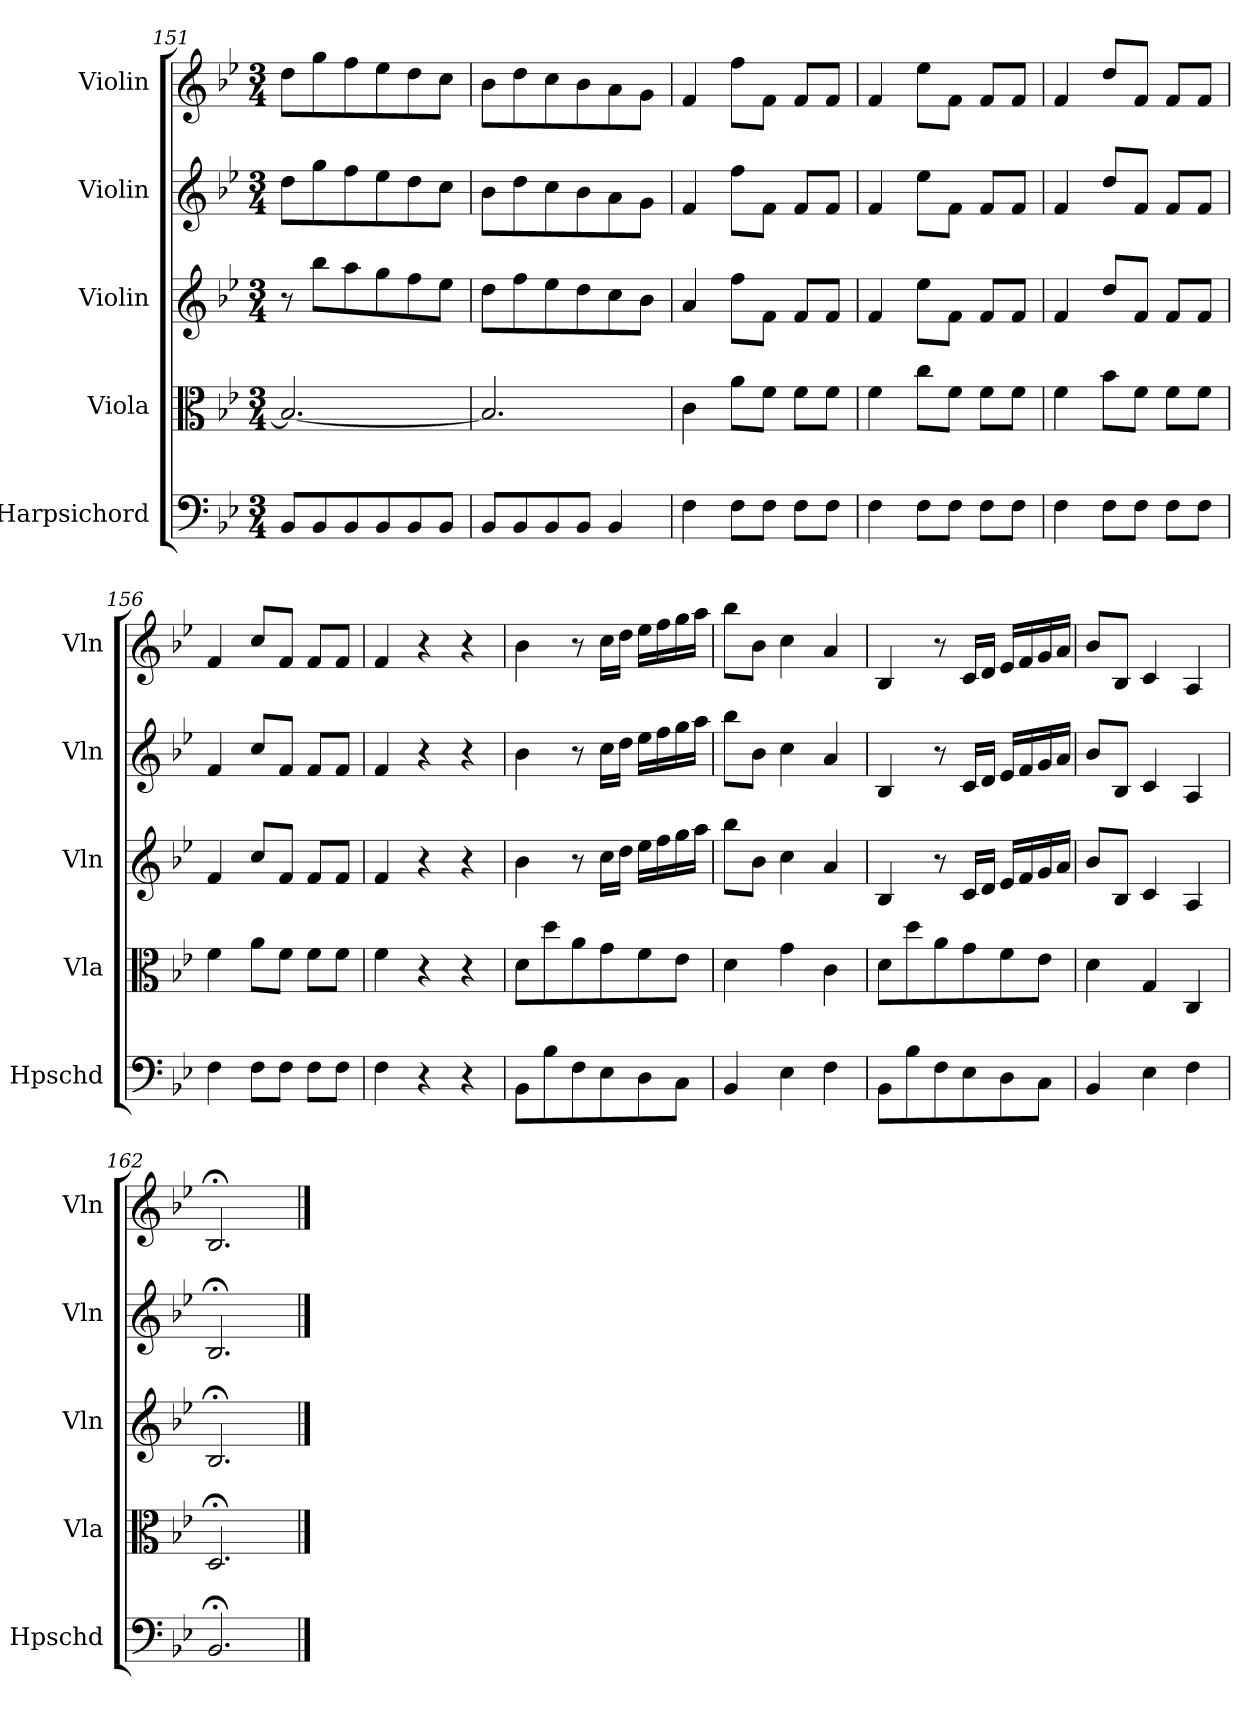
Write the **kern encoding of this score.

**kern	**kern	**kern	**kern	**kern
*part5	*part4	*part3	*part2	*part1
*staff5	*staff4	*staff3	*staff2	*staff1
*I"Harpsichord	*I"Viola	*I"Violin	*I"Violin	*I"Violin
*I'Hpschd	*I'Vla	*I'Vln	*I'Vln	*I'Vln
*clefF4	*clefC3	*clefG2	*clefG2	*clefG2
*k[b-e-]	*k[b-e-]	*k[b-e-]	*k[b-e-]	*k[b-e-]
*B-:	*B-:	*B-:	*B-:	*B-:
*M3/4	*M3/4	*M3/4	*M3/4	*M3/4
=151	=151	=151	=151	=151
8BB-/L	2.B-/_	8r	8dd\L	8dd\L
8BB-/	.	8bb-\L	8gg\	8gg\
8BB-/	.	8aa\	8ff\	8ff\
8BB-/	.	8gg\	8ee-\	8ee-\
8BB-/	.	8ff\	8dd\	8dd\
8BB-/J	.	8ee-\J	8cc\J	8cc\J
=152	=152	=152	=152	=152
8BB-/L	2.B-/]	8dd\L	8b-\L	8b-\L
8BB-/	.	8ff\	8dd\	8dd\
8BB-/	.	8ee-\	8cc\	8cc\
8BB-/J	.	8dd\	8b-\	8b-\
4BB-/	.	8cc\	8a\	8a\
.	.	8b-\J	8g\J	8g\J
=153	=153	=153	=153	=153
4F\	4c\	4a/	4f/	4f/
8F\L	8a\L	8ff\L	8ff\L	8ff\L
8F\J	8f\J	8f\J	8f\J	8f\J
8F\L	8f\L	8f/L	8f/L	8f/L
8F\J	8f\J	8f/J	8f/J	8f/J
=154	=154	=154	=154	=154
4F\	4f\	4f/	4f/	4f/
8F\L	8cc\L	8ee-\L	8ee-\L	8ee-\L
8F\J	8f\J	8f\J	8f\J	8f\J
8F\L	8f\L	8f/L	8f/L	8f/L
8F\J	8f\J	8f/J	8f/J	8f/J
=155	=155	=155	=155	=155
4F\	4f\	4f/	4f/	4f/
8F\L	8b-\L	8dd/L	8dd/L	8dd/L
8F\J	8f\J	8f/J	8f/J	8f/J
8F\L	8f\L	8f/L	8f/L	8f/L
8F\J	8f\J	8f/J	8f/J	8f/J
=156	=156	=156	=156	=156
4F\	4f\	4f/	4f/	4f/
8F\L	8a\L	8cc/L	8cc/L	8cc/L
8F\J	8f\J	8f/J	8f/J	8f/J
8F\L	8f\L	8f/L	8f/L	8f/L
8F\J	8f\J	8f/J	8f/J	8f/J
=157	=157	=157	=157	=157
4F\	4f\	4f/	4f/	4f/
4r	4r	4r	4r	4r
4r	4r	4r	4r	4r
=158	=158	=158	=158	=158
8BB-\L	8d\L	4b-\	4b-\	4b-\
8B-\	8dd\	.	.	.
8F\	8a\	8r	8r	8r
8E-\	8g\	16cc\LL	16cc\LL	16cc\LL
.	.	16dd\JJ	16dd\JJ	16dd\JJ
8D\	8f\	16ee-\LL	16ee-\LL	16ee-\LL
.	.	16ff\	16ff\	16ff\
8C\J	8e-\J	16gg\	16gg\	16gg\
.	.	16aa\JJ	16aa\JJ	16aa\JJ
=159	=159	=159	=159	=159
4BB-/	4d\	8bb-\L	8bb-\L	8bb-\L
.	.	8b-\J	8b-\J	8b-\J
4E-\	4g\	4cc\	4cc\	4cc\
4F\	4c\	4a/	4a/	4a/
=160	=160	=160	=160	=160
8BB-\L	8d\L	4B-/	4B-/	4B-/
8B-\	8dd\	.	.	.
8F\	8a\	8r	8r	8r
8E-\	8g\	16c/LL	16c/LL	16c/LL
.	.	16d/JJ	16d/JJ	16d/JJ
8D\	8f\	16e-/LL	16e-/LL	16e-/LL
.	.	16f/	16f/	16f/
8C\J	8e-\J	16g/	16g/	16g/
.	.	16a/JJ	16a/JJ	16a/JJ
=161	=161	=161	=161	=161
4BB-/	4d\	8b-/L	8b-/L	8b-/L
.	.	8B-/J	8B-/J	8B-/J
4E-\	4G/	4c/	4c/	4c/
4F\	4C/	4A/	4A/	4A/
=162	=162	=162	=162	=162
2.BB-;</	2.D;</	2.B-;</	2.B-;</	2.B-;</
==	==	==	==	==
*-	*-	*-	*-	*-
